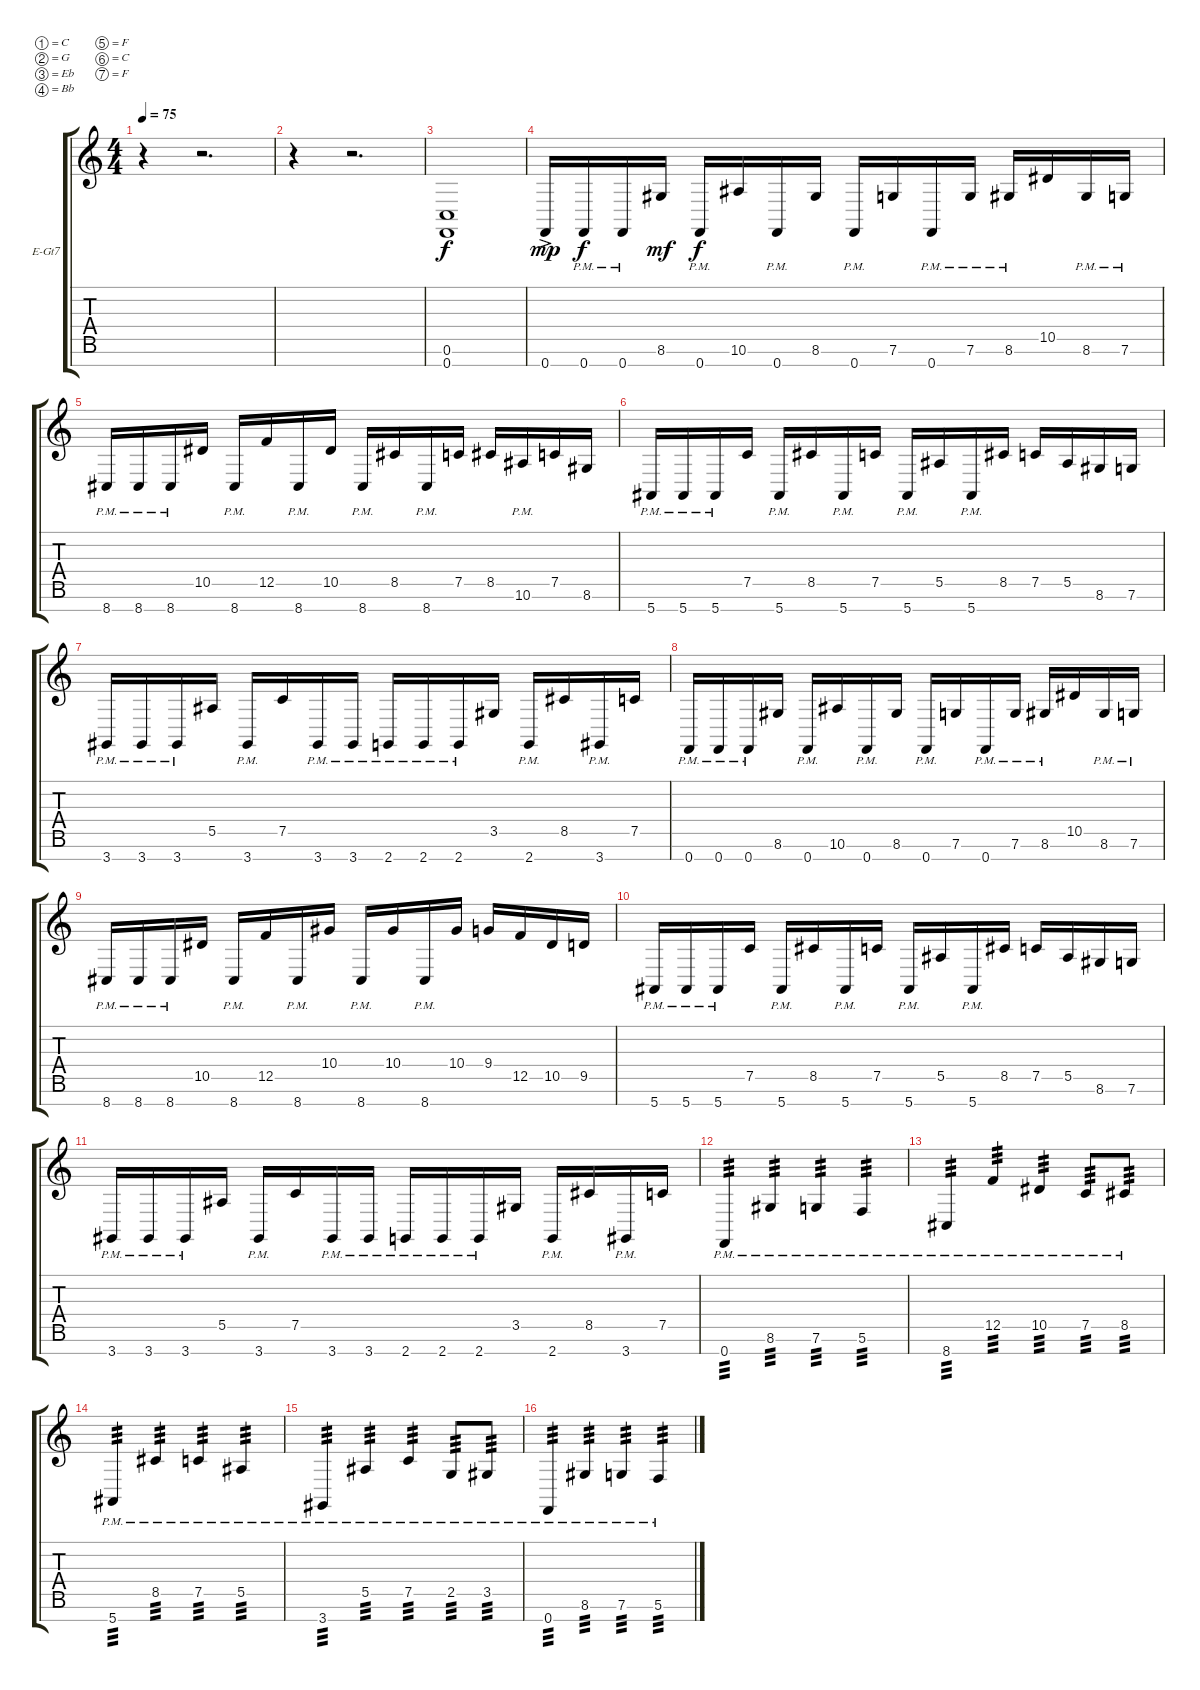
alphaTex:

\bracketExtendMode groupsimilarinstruments
\firstSystemTrackNameOrientation horizontal
\otherSystemsTrackNameOrientation horizontal
\track ("Electric Guitar" "E-Gt7") {instrument distortionguitar}
\staff {score tabs}
\tuning (C4 G3 Eb3 Bb2 F2 C2 F1)
\ts (4 4)
\tempo 75
\clef g2
\ks c
r.4{dy f} r.2{d} |
r.4 r.2{d} |
(0.6 0.7).1 |
0.7{ac}.16{dy mp} 0.7{pm}.16{dy f} 0.7{pm}.16 8.6.16{dy mf} 0.7{pm}.16{dy f} 10.6.16 0.7{pm}.16 8.6.16 0.7{pm}.16 7.6.16 0.7{pm}.16 7.6{pm}.16 8.6{pm}.16 10.5.16 8.6{pm}.16 7.6{pm}.16 |
8.7{pm}.16 8.7{pm}.16 8.7{pm}.16 10.5.16 8.7{pm}.16 12.5.16 8.7{pm}.16 10.5.16 8.7{pm}.16 8.5.16 8.7{pm}.16 7.5.16 8.5.16 10.6{pm}.16 7.5.16 8.6.16 |
5.7{pm}.16 5.7{pm}.16 5.7{pm}.16 7.5.16 5.7{pm}.16 8.5.16 5.7{pm}.16 7.5.16 5.7{pm}.16 5.5.16 5.7{pm}.16 8.5.16 7.5.16 5.5.16 8.6.16 7.6.16 |
3.7{pm}.16 3.7{pm}.16 3.7{pm}.16 5.5.16 3.7{pm}.16 7.5.16 3.7{pm}.16 3.7{pm}.16 2.7{pm}.16 2.7{pm}.16 2.7{pm}.16 3.5.16 2.7{pm}.16 8.5.16 3.7{pm}.16 7.5.16 |
0.7{pm}.16 0.7{pm}.16 0.7{pm}.16 8.6.16 0.7{pm}.16 10.6.16 0.7{pm}.16 8.6.16 0.7{pm}.16 7.6.16 0.7{pm}.16 7.6{pm}.16 8.6{pm}.16 10.5.16 8.6{pm}.16 7.6{pm}.16 |
8.7{pm}.16 8.7{pm}.16 8.7{pm}.16 10.5.16 8.7{pm}.16 12.5.16 8.7{pm}.16 10.4.16 8.7{pm}.16 10.4.16 8.7{pm}.16 10.4.16 9.4.16 12.5.16 10.5.16 9.5.16 |
5.7{pm}.16 5.7{pm}.16 5.7{pm}.16 7.5.16 5.7{pm}.16 8.5.16 5.7{pm}.16 7.5.16 5.7{pm}.16 5.5.16 5.7{pm}.16 8.5.16 7.5.16 5.5.16 8.6.16 7.6.16 |
3.7{pm}.16 3.7{pm}.16 3.7{pm}.16 5.5.16 3.7{pm}.16 7.5.16 3.7{pm}.16 3.7{pm}.16 2.7{pm}.16 2.7{pm}.16 2.7{pm}.16 3.5.16 2.7{pm}.16 8.5.16 3.7{pm}.16 7.5.16 |
0.7{pm}.4{tp 3} 8.6{pm}.4{tp 3} 7.6{pm}.4{tp 3} 5.6{pm}.4{tp 3} |
8.7{pm}.4{tp 3} 12.5{pm}.4{tp 3} 10.5{pm}.4{tp 3} 7.5{pm}.8{tp 3} 8.5{pm}.8{tp 3} |
5.7{pm}.4{tp 3} 8.5{pm}.4{tp 3} 7.5{pm}.4{tp 3} 5.5{pm}.4{tp 3} |
3.7{pm}.4{tp 3} 5.5{pm}.4{tp 3} 7.5{pm}.4{tp 3} 2.5{pm}.8{tp 3} 3.5{pm}.8{tp 3} |
0.7{pm}.4{tp 3} 8.6{pm}.4{tp 3} 7.6{pm}.4{tp 3} 5.6{pm}.4{tp 3}
